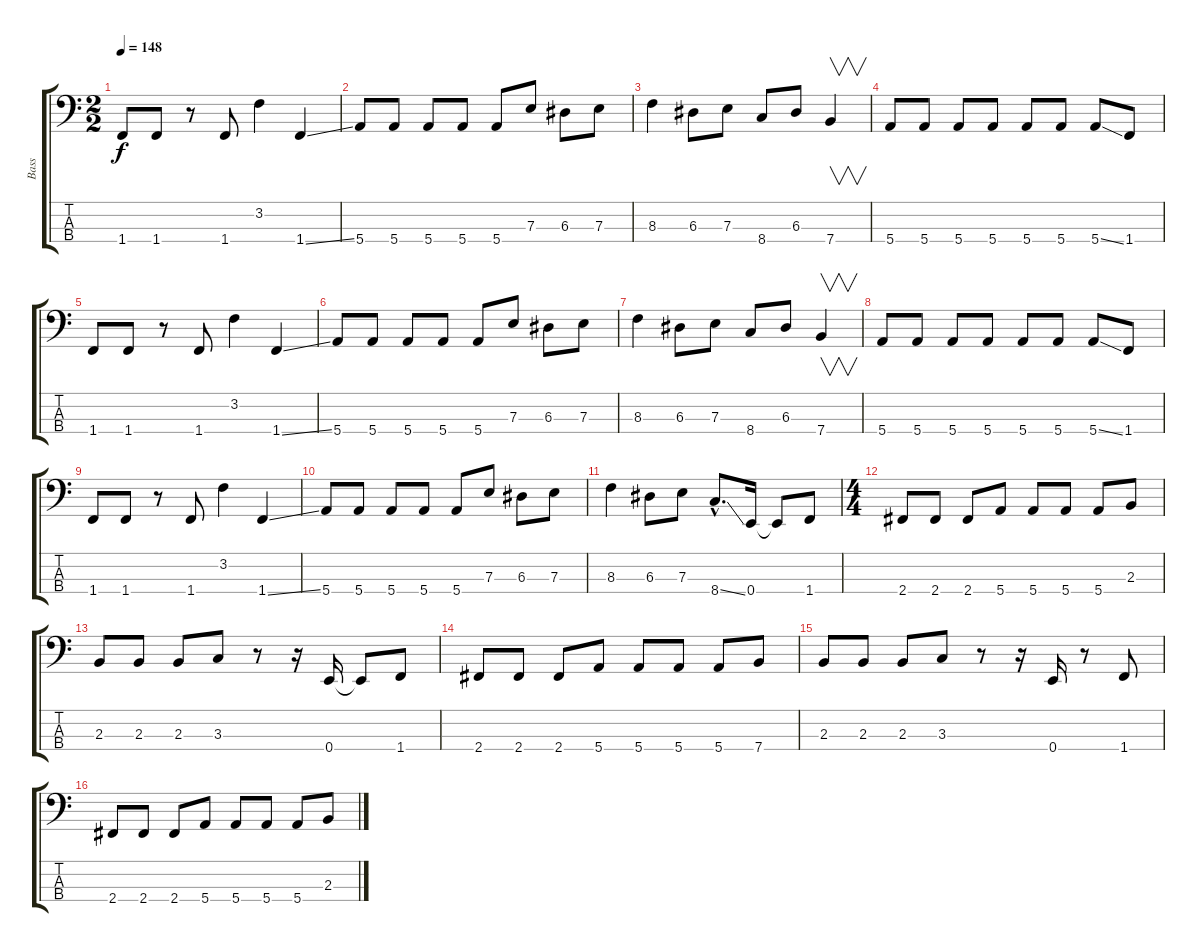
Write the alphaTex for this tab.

\track ("Bass" "Bass") {instrument electricbasspick}
\staff {score tabs}
\tuning (G2 D2 A1 E1) {hide}
\ts (2 2)
\tempo 148
\clef f4
\ks c
1.4.8{dy f} 1.4.8 r.8 1.4.8 3.2.4 1.4{ss}.4 |
5.4.8 5.4.8 5.4.8 5.4.8 5.4.8 7.3.8 6.3.8 7.3.8 |
8.3.4 6.3.8 7.3.8 8.4.8 6.3.8 7.4.4{v} |
5.4.8 5.4.8 5.4.8 5.4.8 5.4.8 5.4.8 5.4{ss}.8 1.4.8 |
1.4.8 1.4.8 r.8 1.4.8 3.2.4 1.4{ss}.4 |
5.4.8 5.4.8 5.4.8 5.4.8 5.4.8 7.3.8 6.3.8 7.3.8 |
8.3.4 6.3.8 7.3.8 8.4.8 6.3.8 7.4.4{v} |
5.4.8 5.4.8 5.4.8 5.4.8 5.4.8 5.4.8 5.4{ss}.8 1.4.8 |
1.4.8 1.4.8 r.8 1.4.8 3.2.4 1.4{ss}.4 |
5.4.8 5.4.8 5.4.8 5.4.8 5.4.8 7.3.8 6.3.8 7.3.8 |
8.3.4 6.3.8 7.3.8 8.4{ss hac}.8{d} 0.4.16 0.4{t}.8 1.4.8 |
\ts (4 4)
2.4.8 2.4.8 2.4.8 5.4.8 5.4.8 5.4.8 5.4.8 2.3.8 |
2.3.8 2.3.8 2.3.8 3.3.8 r.8 r.16 0.4.16 0.4{t}.8 1.4.8 |
2.4.8 2.4.8 2.4.8 5.4.8 5.4.8 5.4.8 5.4.8 7.4.8 |
2.3.8 2.3.8 2.3.8 3.3.8 r.8 r.16 0.4.16 r.8 1.4.8 |
2.4.8 2.4.8 2.4.8 5.4.8 5.4.8 5.4.8 5.4.8 2.3.8
